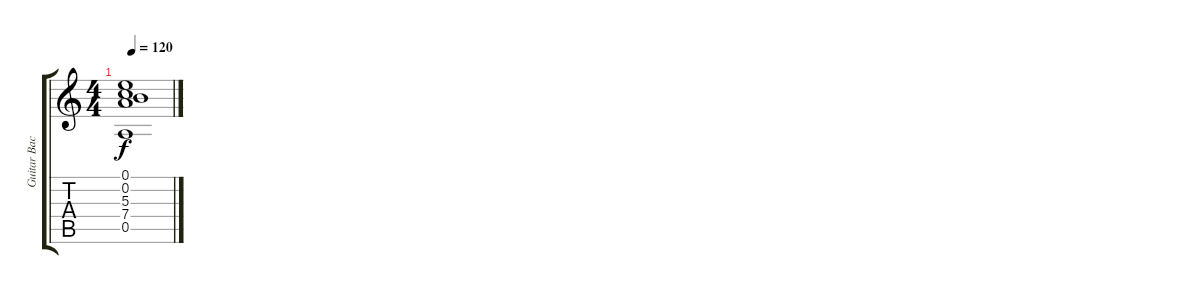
\track ("Guitar Backup" "Guitar Bac") {instrument distortionguitar}
\staff {score tabs}
\tuning (E4 B3 G3 D3 A2 E2) {hide}
\ts (4 4)
\tempo 120
\clef g2
\ks c
(0.1 0.2 5.3 7.4 0.5).1{dy f}
